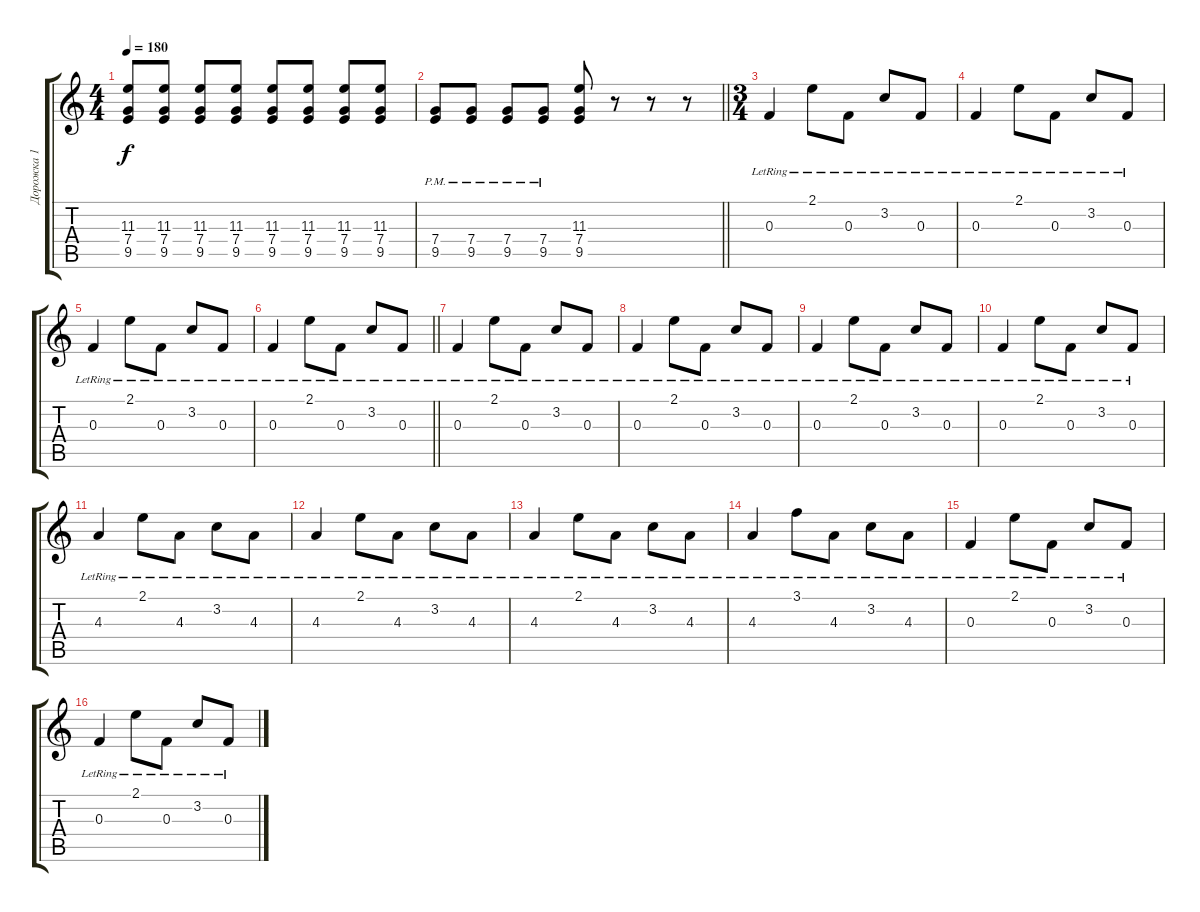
\track ("Дорожка 1" "Дорожка 1") {instrument distortionguitar}
\staff {score tabs}
\tuning (D4 A3 F3 C3 G2 C2) {hide}
\ts (4 4)
\tempo 180
\clef g2
\ks c
(11.3 7.4 9.5).8{dy f} (11.3 7.4 9.5).8 (11.3 7.4 9.5).8 (11.3 7.4 9.5).8 (11.3 7.4 9.5).8 (11.3 7.4 9.5).8 (11.3 7.4 9.5).8 (11.3 7.4 9.5).8 |
\barLineRight lightlight
(7.4{pm} 9.5{pm}).8 (7.4{pm} 9.5{pm}).8 (7.4{pm} 9.5{pm}).8 (7.4{pm} 9.5{pm}).8 (11.3 7.4 9.5).8 r.8 r.8 r.8 |
\ts (3 4)
\section ("" "")
0.3{lr}.4{instrument electricguitarclean} 2.1{lr}.8 0.3{lr}.8 3.2{lr}.8 0.3{lr}.8 |
0.3{lr}.4 2.1{lr}.8 0.3{lr}.8 3.2{lr}.8 0.3{lr}.8 |
0.3{lr}.4 2.1{lr}.8 0.3{lr}.8 3.2{lr}.8 0.3{lr}.8 |
\barLineRight lightlight
0.3{lr}.4 2.1{lr}.8 0.3{lr}.8 3.2{lr}.8 0.3{lr}.8 |
\section ("" "")
0.3{lr}.4 2.1{lr}.8 0.3{lr}.8 3.2{lr}.8 0.3{lr}.8 |
0.3{lr}.4 2.1{lr}.8 0.3{lr}.8 3.2{lr}.8 0.3{lr}.8 |
0.3{lr}.4 2.1{lr}.8 0.3{lr}.8 3.2{lr}.8 0.3{lr}.8 |
0.3{lr}.4 2.1{lr}.8 0.3{lr}.8 3.2{lr}.8 0.3{lr}.8 |
4.3{lr}.4 2.1{lr}.8 4.3{lr}.8 3.2{lr}.8 4.3{lr}.8 |
4.3{lr}.4 2.1{lr}.8 4.3{lr}.8 3.2{lr}.8 4.3{lr}.8 |
4.3{lr}.4 2.1{lr}.8 4.3{lr}.8 3.2{lr}.8 4.3{lr}.8 |
4.3{lr}.4 3.1{lr}.8 4.3{lr}.8 3.2{lr}.8 4.3{lr}.8 |
0.3{lr}.4 2.1{lr}.8 0.3{lr}.8 3.2{lr}.8 0.3{lr}.8 |
0.3{lr}.4 2.1{lr}.8 0.3{lr}.8 3.2{lr}.8 0.3{lr}.8
